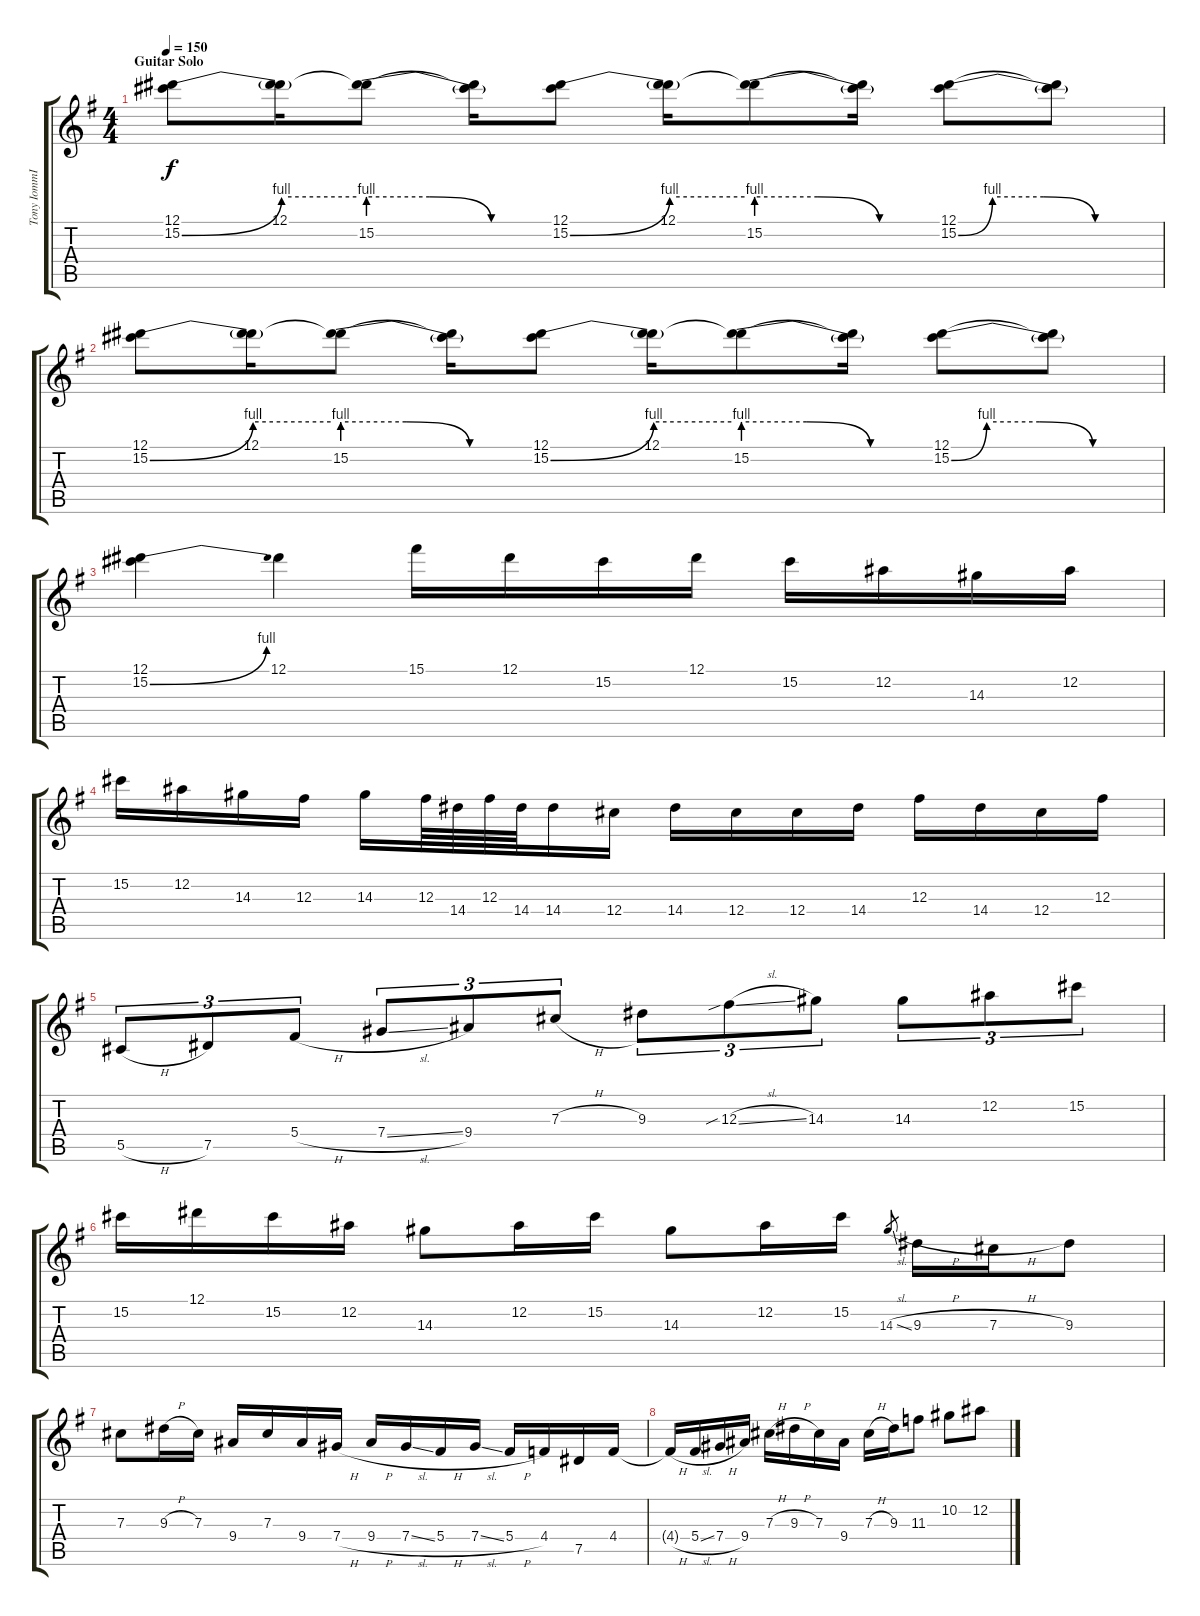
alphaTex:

\track ("Tony IommI Electric (Lead)" "Tony IommI") {instrument distortionguitar}
\staff {score tabs}
\tuning (Eb4 Bb3 Gb3 Db3 Ab2 Eb2) {hide}
\ts (4 4)
\section ("" "Guitar Solo")
\tempo 150
\clef g2
\ks g
(12.1 15.2{be (bend 0 0 60 4)}).8{dy f} (12.1 15.2{be (hold 0 4 60 4) t}).16 (12.1{t} 15.2{be (custom 0 4 20 4 40 0 60 0)}).8 (12.1{t} 15.2{t}).16 (12.1 15.2{be (bend 0 0 60 4)}).8 (12.1 15.2{be (hold 0 4 60 4) t}).16 (12.1{t} 15.2{be (custom 0 4 20 4 40 0 60 0)}).8 (12.1{t} 15.2{t}).16 (12.1 15.2{be (custom 0 0 10 4 25 4 40 0 60 0)}).8 (12.1{t} 15.2{t}).8 |
(12.1 15.2{be (bend 0 0 60 4)}).8 (12.1 15.2{be (hold 0 4 60 4) t}).16 (12.1{t} 15.2{be (custom 0 4 20 4 40 0 60 0)}).8 (12.1{t} 15.2{t}).16 (12.1 15.2{be (bend 0 0 60 4)}).8 (12.1 15.2{be (hold 0 4 60 4) t}).16 (12.1{t} 15.2{be (custom 0 4 20 4 40 0 60 0)}).8 (12.1{t} 15.2{t}).16 (12.1 15.2{be (custom 0 0 10 4 25 4 40 0 60 0)}).8 (12.1{t} 15.2{t}).8 |
(12.1 15.2{be (bend 0 0 60 4)}).4 12.1.4 15.1.16 12.1.16 15.2.16 12.1.16 15.2.16 12.2.16 14.3.16 12.2.16 |
15.2.16 12.2.16 14.3.16 12.3.16 14.3.16 12.3.64 14.4.64 12.3.64 14.4.64 14.4.16 12.4.16 14.4.16 12.4.16 12.4.16 14.4.16 12.3.16 14.4.16 12.4.16 12.3.16 |
5.5{h}.8{tu (3 2)} 7.5.8{tu (3 2)} 5.4{h}.8{tu (3 2)} 7.4{sl}.8{tu (3 2)} 9.4.8{tu (3 2)} 7.3{h}.8{tu (3 2)} 9.3.8{tu (3 2)} 12.3{sib sl}.8{tu (3 2)} 14.3.8{tu (3 2)} 14.3.8{tu (3 2)} 12.2.8{tu (3 2)} 15.2.8{tu (3 2)} |
15.2.16 12.1.16 15.2.16 12.2.16 14.3.8 12.2.16 15.2.16 14.3.8 12.2.16 15.2.16 14.3{sl}.8{gr} 9.3{h}.16 7.3{h}.16 9.3.8 |
7.3.8 9.3{h}.16 7.3.16 9.4.16 7.3.16 9.4.16 7.4{h}.16 9.4{h}.16 7.4{sl}.16 5.4{h}.16 7.4{sl}.16 5.4{h}.16 4.4.16 7.5.16 4.4.16 |
4.4{h t}.16 5.4{sl}.16 7.4{h}.16 9.4.16 7.3{h}.16 9.3{h}.16 7.3.16 9.4.16 7.3{h}.16 9.3.16 11.3.8 10.2.8 12.2.8
